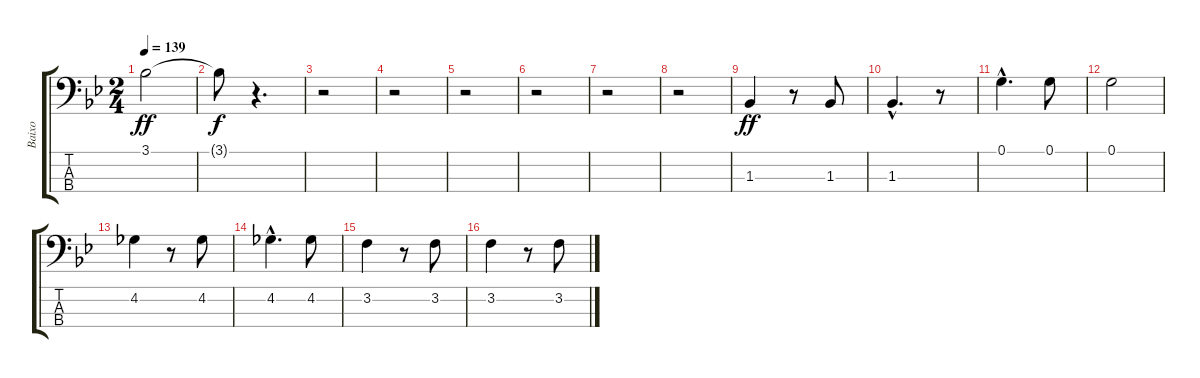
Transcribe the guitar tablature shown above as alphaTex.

\track ("Baixo" "Baixo") {instrument electricbassfinger}
\staff {score tabs}
\tuning (G2 D2 A1 E1) {hide}
\ts (2 4)
\tempo 139
\clef f4
\ks bb
3.1.2{dy ff} |
3.1{t}.8{dy f} r.4{d} |
r.2 |
r.2 |
r.2 |
r.2 |
r.2 |
r.2 |
1.3.4{dy ff} r.8 1.3.8 |
1.3{hac}.4{d} r.8 |
0.1{hac}.4{d} 0.1.8 |
0.1.2 |
4.2.4 r.8 4.2.8 |
4.2{hac}.4{d} 4.2.8 |
3.2.4 r.8 3.2.8 |
3.2.4 r.8 3.2.8
